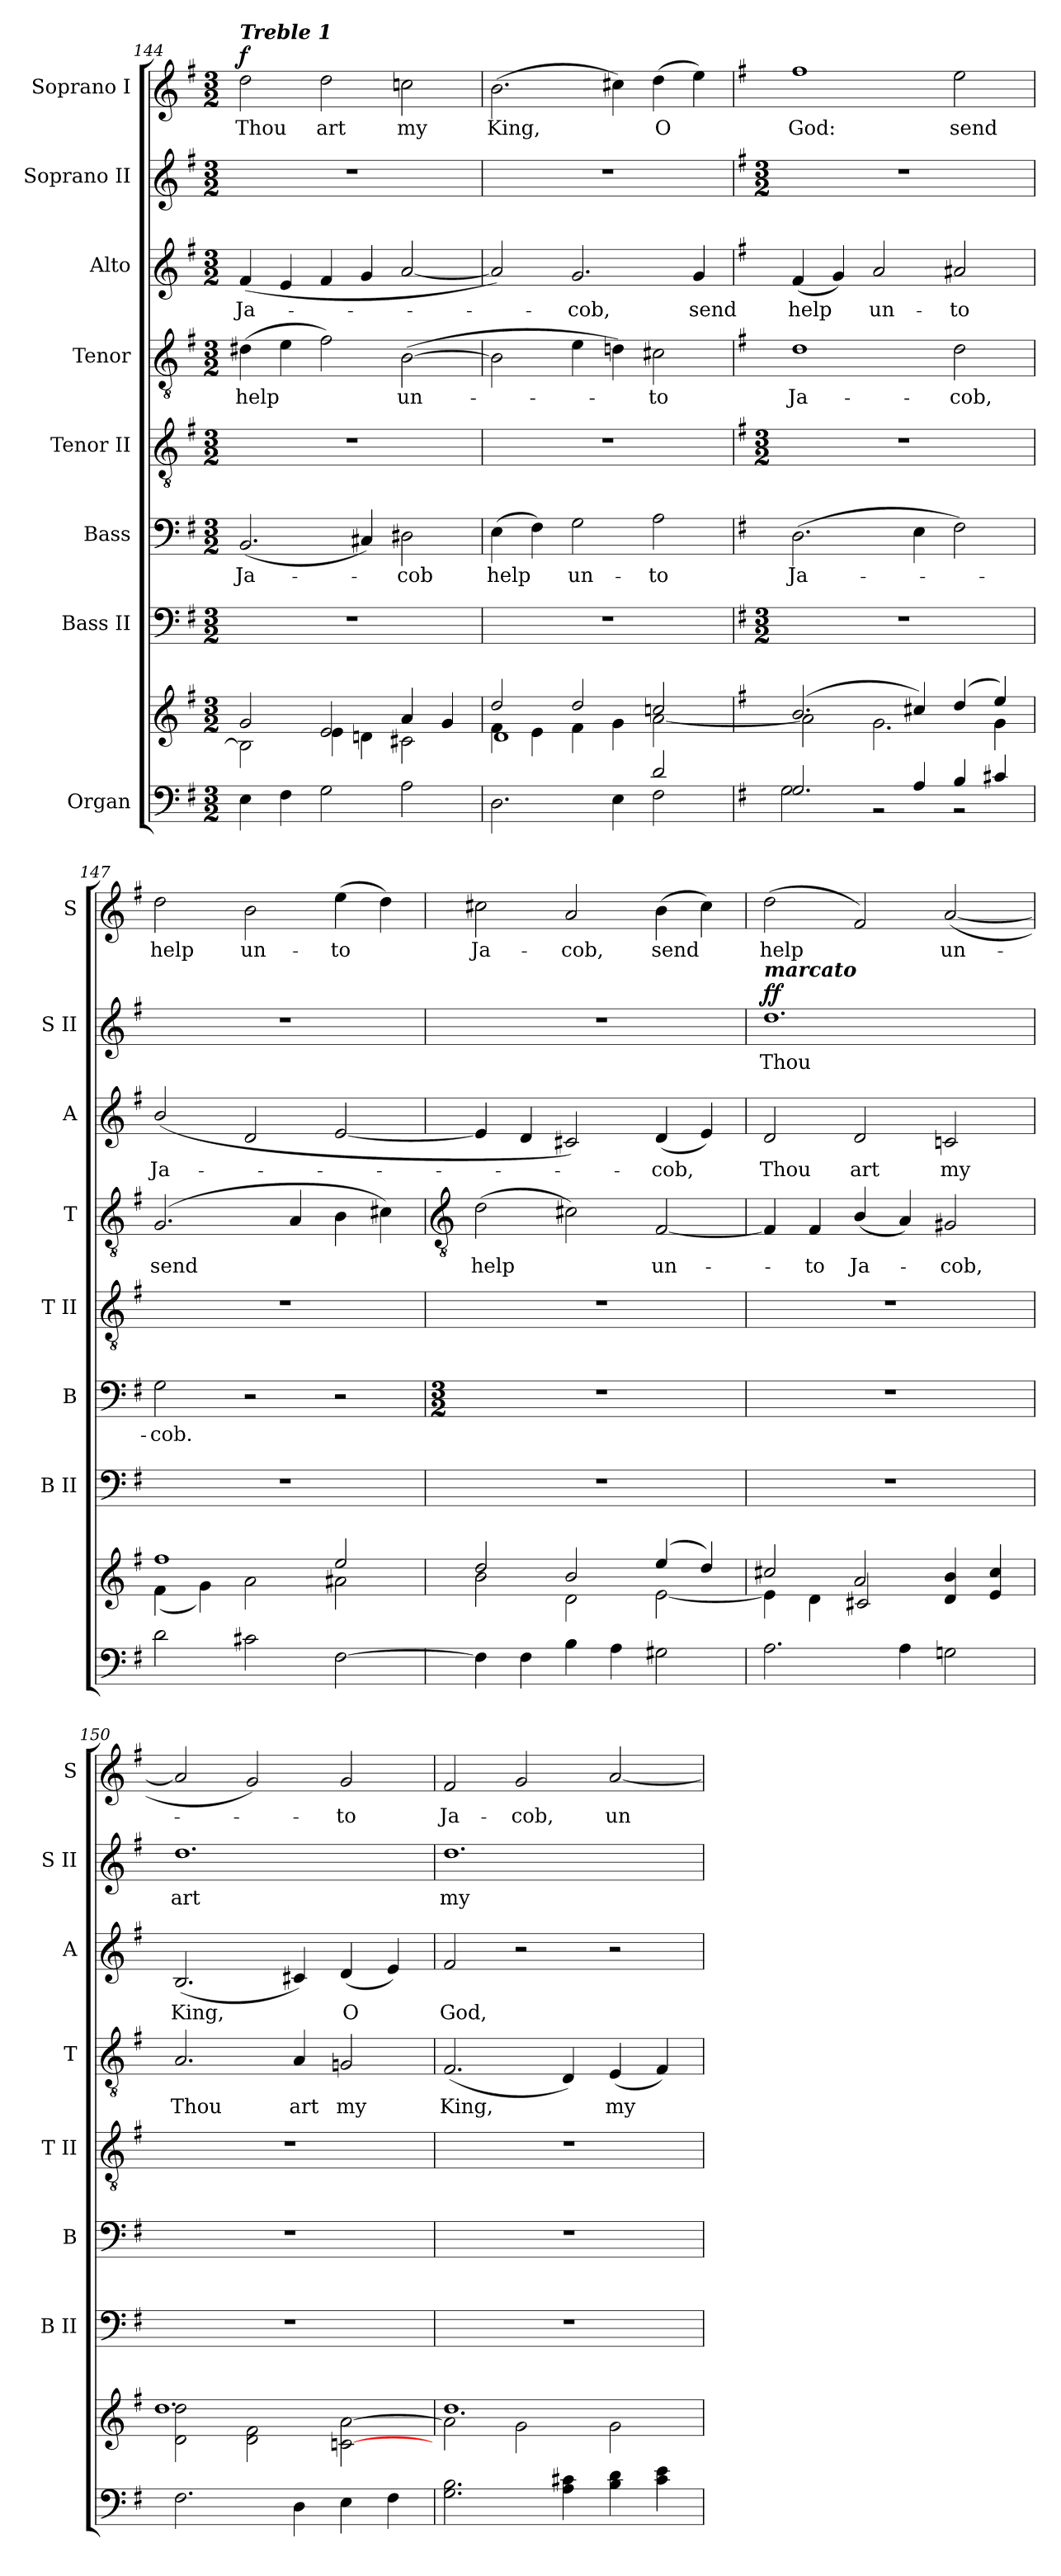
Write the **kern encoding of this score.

**kern	**kern	**kern	**kern	**text	**kern	**kern	**text	**kern	**text	**kern	**text	**dynam	**kern	**text	**dynam
*part8	*part8	*part7	*part6	*part6	*part5	*part4	*part4	*part3	*part3	*part2	*part2	*part2	*part1	*part1	*part1
*staff9	*staff8	*staff7	*staff6	*staff6	*staff5	*staff4	*staff4	*staff3	*staff3	*staff2	*staff2	*staff2	*staff1	*staff1	*staff1
*I"Organ	*	*I"Bass II	*I"Bass	*	*I"Tenor II	*I"Tenor	*	*I"Alto	*	*I"Soprano II	*	*	*I"Soprano I	*	*
*	*	*I'B II	*I'B	*	*I'T II	*I'T	*	*I'A	*	*I'S II	*	*	*I'S	*	*
*clefF4	*clefG2	*clefF4	*clefF4	*	*clefGv2	*clefGv2	*	*clefG2	*	*clefG2	*	*	*clefG2	*	*
*k[f#]	*k[f#]	*k[f#]	*k[f#]	*	*k[f#]	*k[f#]	*	*k[f#]	*	*k[f#]	*	*	*k[f#]	*	*
*G:	*G:	*G:	*G:	*	*G:	*G:	*	*G:	*	*G:	*	*	*G:	*	*
*M3/2	*M3/2	*M3/2	*M3/2	*	*M3/2	*M3/2	*	*M3/2	*	*M3/2	*	*	*M3/2	*	*
=144	=144	=144	=144	=144	=144	=144	=144	=144	=144	=144	=144	=144	=144	=144	=144
!	!	!	!	!	!	!	!	!	!	!	!	!	!LO:TX:a:Bi:t=Treble 1	!	!
!LO:N:vis=1	!	!	!	!LO:LY:b	!	!	!LO:LY:b	!	!LO:LY:b	!	!	!	!	!LO:LY:b	!LO:DY:b
*^	*^	*	*	*	*	*	*	*	*	*	*	*	*	*	*
1.ryy	4E\	2g/	2B\]	1.r	(<2.BB	Ja-	1.r	(>4d#X	help	(<4f#	Ja-	1.r	.	.	2dd	Thou	f
.	4F#\	.	.	.	.	.	.	4e	.	4e	.	.	.	.	.	.	.
!	!	!	!	!	!	!	!	!	!	!	!	!	!	!	!	!LO:LY:b	!
.	2G\	2e/	4e\	.	.	.	.	2f#)	.	4f#	.	.	.	.	2dd	art	.
.	.	.	4dn\	.	4C#X)	.	.	.	.	4g	.	.	.	.	.	.	.
!	!	!	!	!	!	!LO:LY:b	!	!	!LO:LY:b	!	!	!	!	!	!	!LO:LY:b	!
.	2A\	4a/	2c#X\	.	2D#X	cob	.	(>[2B	un-	[2a	.	.	.	.	2ccn	my	.
.	.	4g/	.	.	.	.	.	.	.	.	.	.	.	.	.	.	.
=145	=145	=145	=145	=145	=145	=145	=145	=145	=145	=145	=145	=145	=145	=145	=145	=145	=145
*	*	*	*^	*	*	*	*	*	*	*	*	*	*	*	*	*	*
!	!	!	!	!	!	!	!LO:LY:b	!	!	!	!	!	!	!	!	!	!LO:LY:b	!
1ryy	2.D\	2dd/	4f#\	1d/	1.r	(>4E	help	1.r	2B]	.	2a])	.	1.r	.	.	(>2.b	King,	.
.	.	.	4e\	.	.	4F#)	.	.	.	.	.	.	.	.	.	.	.	.
!	!	!	!	!	!	!	!LO:LY:b	!	!	!	!	!LO:LY:b	!	!	!	!	!	!
.	.	2dd/	4f#\	.	.	2G	un-	.	4e	.	2.g	cob,	.	.	.	.	.	.
.	4E\	.	4g\	.	.	.	.	.	4dn)	.	.	.	.	.	.	4cc#X)	.	.
!	!	!	!	!	!	!	!LO:LY:b	!	!	!LO:LY:b	!	!	!	!	!	!	!LO:LY:b	!
2d/	2F#\	2ccn/	[2a\	2ryy	.	2A	-to	.	2c#X	to	.	.	.	.	.	(>4dd	O	.
!	!	!	!	!	!	!	!	!	!	!	!	!LO:LY:b	!	!	!	!	!	!
.	.	.	.	.	.	.	.	.	.	.	4g	send	.	.	.	4ee)	.	.
*	*	*v	*v	*v	*	*	*	*	*	*	*	*	*	*	*	*	*	*
!!LO:LB:g=z
=146	=146	=146	=146	=146	=146	=146	=146	=146	=146	=146	=146	=146	=146	=146	=146	=146
*	*	*	*	*	*	*	*	*	*	*	*k[f#]	*	*	*	*	*
*	*	*	*	*	*	*	*	*	*	*	*G:	*	*	*	*	*
*	*	*	*M3/2	*	*	*M3/2	*	*	*	*	*M3/2	*	*	*	*	*
*	*	*^	*	*	*	*	*	*	*	*	*	*	*	*	*	*
!	!	!	!	!	!	!LO:LY:b	!	!	!LO:LY:b	!	!LO:LY:b	!LO:N:vis=1	!	!	!	!LO:LY:b	!
2.G/	2G\	(>2.b/	2a\]	1.r	(>2.D	Ja-	1.r	1d	Ja-	(<4f#	help	1.r	.	.	1ff#	God:	.
.	.	.	.	.	.	.	.	.	.	4g)	.	.	.	.	.	.	.
!	!	!	!	!	!	!	!	!	!	!	!LO:LY:b	!	!	!	!	!	!
.	2r	.	2.g\	.	.	.	.	.	.	2a	un-	.	.	.	.	.	.
4A/	.	4cc#X/)	.	.	4E	.	.	.	.	.	.	.	.	.	.	.	.
!	!	!	!	!	!	!	!	!	!LO:LY:b	!	!LO:LY:b	!	!	!	!	!LO:LY:b	!
4B/	2r	(>4dd/	.	.	2F#)	.	.	2d	-cob,	2a#X	-to	.	.	.	2ee	send	.
4c#X/	.	4ee/)	4g\	.	.	.	.	.	.	.	.	.	.	.	.	.	.
*v	*v	*	*	*	*	*	*	*	*	*	*	*	*	*	*	*	*
!!LO:LB:g=z
=147	=147	=147	=147	=147	=147	=147	=147	=147	=147	=147	=147	=147	=147	=147	=147	=147
!	!	!	!	!	!LO:LY:b	!	!	!LO:LY:b	!	!LO:LY:b	!LO:N:vis=1	!	!	!	!LO:LY:b	!
2d\	1ff#/	(<4f#\	1.r	2G	cob.	1.r	(>2.G	send	(<2b/	Ja-	1.r	.	.	2dd	help	.
.	.	4g\)	.	.	.	.	.	.	.	.	.	.	.	.	.	.
!	!	!	!	!	!	!	!	!	!	!	!	!	!	!	!LO:LY:b	!
2c#X\	.	2a\	.	2r	.	.	.	.	2d	.	.	.	.	2b	un-	.
.	.	.	.	.	.	.	4A	.	.	.	.	.	.	.	.	.
!	!	!	!	!	!	!	!	!	!	!	!	!	!	!	!LO:LY:b	!
[2F#	2ee/	2a#X\	.	2r	.	.	4B	.	[2e	.	.	.	.	(>4ee	-to	.
.	.	.	.	.	.	.	4c#X)	.	.	.	.	.	.	4dd)	.	.
!!LO:LB:g=z
=148	=148	=148	=148	=148	=148	=148	=148	=148	=148	=148	=148	=148	=148	=148	=148	=148
*	*	*	*	*	*	*	*clefGv2	*	*	*	*	*	*	*	*	*
*	*	*	*	*M3/2	*	*	*	*	*	*	*	*	*	*	*	*
!	!	!	!	!	!	!	!	!LO:LY:b	!	!	!LO:N:vis=1	!	!	!	!LO:LY:b	!
4F#]	2dd/	2b\	1.r	1.r	.	1.r	(>2d	help	4e]	.	1.r	.	.	2cc#X	Ja-	.
4F#	.	.	.	.	.	.	.	.	4d	.	.	.	.	.	.	.
!	!	!	!	!	!	!	!	!	!	!	!	!	!	!	!LO:LY:b	!
4B\	2b/	2d\	.	.	.	.	2c#X)	.	2c#X)	.	.	.	.	2a	-cob,	.
4A	.	.	.	.	.	.	.	.	.	.	.	.	.	.	.	.
!	!	!	!	!	!	!	!	!LO:LY:b	!	!LO:LY:b	!	!	!	!	!LO:LY:b	!
2G#X	(>4ee/	[2e\	.	.	.	.	[2F#	un-	(<4d	cob,	.	.	.	(>4b	send	.
.	4dd/)	.	.	.	.	.	.	.	4e)	.	.	.	.	4cc#)	.	.
=149	=149	=149	=149	=149	=149	=149	=149	=149	=149	=149	=149	=149	=149	=149	=149	=149
!	!	!	!	!	!	!	!	!	!	!	!LO:TX:a:Bi:t=marcato	!	!	!	!	!
!	!	!	!	!	!	!	!	!	!	!LO:LY:b	!	!LO:LY:b	!LO:DY:b	!	!LO:LY:b	!
2.A	2cc#X/	4e\]	1.r	1.r	.	1.r	4F#]	.	2d	Thou	1.dd	Thou	ff	(<2dd	help	.
!	!	!	!	!	!	!	!	!LO:LY:b	!	!	!	!	!	!	!	!
.	.	4d\	.	.	.	.	4F#	to	.	.	.	.	.	.	.	.
!	!	!	!	!	!	!	!	!LO:LY:b	!	!LO:LY:b	!	!	!	!	!	!
.	2a/	2c#X/	.	.	.	.	(<4B/	Ja-	2d	art	.	.	.	2f#)	.	.
4A	.	.	.	.	.	.	4A)	.	.	.	.	.	.	.	.	.
!	!	!	!	!	!	!	!	!LO:LY:b	!	!LO:LY:b	!	!	!	!	!LO:LY:b	!
2Gn	4d/ 4b/	2ryy	.	.	.	.	2G#X	cob,	2cn	my	.	.	.	(<[2a	un-	.
.	4e/ 4cc#/	.	.	.	.	.	.	.	.	.	.	.	.	.	.	.
=150	=150	=150	=150	=150	=150	=150	=150	=150	=150	=150	=150	=150	=150	=150	=150	=150
!	!	!	!	!	!	!	!	!LO:LY:b	!	!LO:LY:b	!	!LO:LY:b	!	!	!	!
2.F#	2d\ 2dd\	1.dd\	1.r	1.r	.	1.r	2.A	Thou	(<2.B	King,	1.dd	art	.	2a]	.	.
.	2d\ 2f#\	.	.	.	.	.	.	.	.	.	.	.	.	2g)	.	.
!	!	!	!	!	!	!	!	!LO:LY:b	!	!	!	!	!	!	!	!
4D	.	.	.	.	.	.	4A	art	4c#X)	.	.	.	.	.	.	.
!	!	!	!	!	!	!	!	!LO:LY:b	!	!LO:LY:b	!	!	!	!	!LO:LY:b	!
4E	[2cn\ [2a\	.	.	.	.	.	2Gn	my	(<4d	O	.	.	.	2g	to	.
4F#	.	.	.	.	.	.	.	.	4e)	.	.	.	.	.	.	.
=151	=151	=151	=151	=151	=151	=151	=151	=151	=151	=151	=151	=151	=151	=151	=151	=151
!	!	!	!	!	!	!	!	!LO:LY:b	!	!LO:LY:b	!	!LO:LY:b	!	!	!LO:LY:b	!
2.G 2.B	2a\]	1.dd\	1.r	1.r	.	1.r	(<2.F#	King,	2f#	God,	1.dd	my	.	2f#	Ja-	.
!	!	!	!	!	!	!	!	!	!	!	!	!	!	!	!LO:LY:b	!
.	2g\	.	.	.	.	.	.	.	2r	.	.	.	.	2g	-cob,	.
4A 4c#X	.	.	.	.	.	.	4D)	.	.	.	.	.	.	.	.	.
!	!	!	!	!	!	!	!	!LO:LY:b	!	!	!	!	!	!	!LO:LY:b	!
4B 4d	2g\	.	.	.	.	.	(<4E	my	2r	.	.	.	.	[2a	un-	.
4c# 4e	.	.	.	.	.	.	4F#)	.	.	.	.	.	.	.	.	.
*	*v	*v	*	*	*	*	*	*	*	*	*	*	*	*	*	*
=	=	=	=	=	=	=	=	=	=	=	=	=	=	=	=
*-	*-	*-	*-	*-	*-	*-	*-	*-	*-	*-	*-	*-	*-	*-	*-
